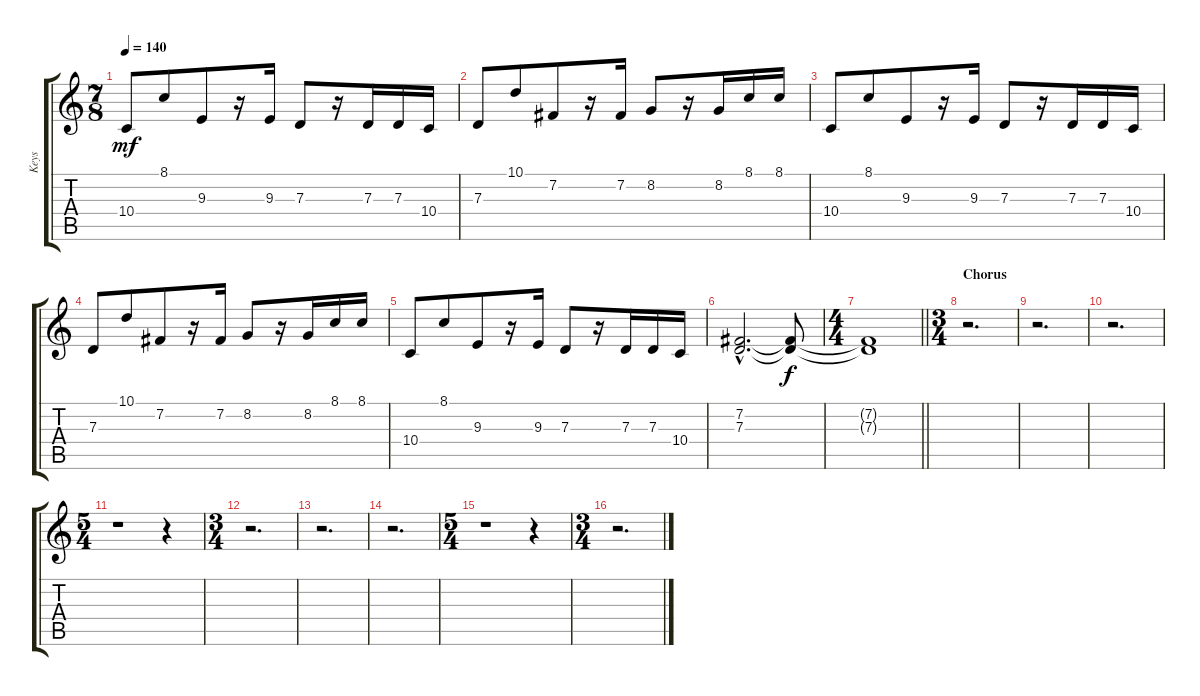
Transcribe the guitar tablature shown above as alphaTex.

\track ("Keys" "Keys") {instrument rockorgan}
\staff {score tabs}
\tuning (E4 B3 G3 D3 A2 E2) {hide}
\ts (7 8)
\tempo 140
\clef g2
\ks c
10.4.8{dy mf} 8.1.8 9.3.8 r.16 9.3.16 7.3.8 r.16 7.3.16 7.3.16 10.4.16 |
7.3.8 10.1.8 7.2.8 r.16 7.2.16 8.2.8 r.16 8.2.16 8.1.16 8.1.16 |
10.4.8 8.1.8 9.3.8 r.16 9.3.16 7.3.8 r.16 7.3.16 7.3.16 10.4.16 |
7.3.8 10.1.8 7.2.8 r.16 7.2.16 8.2.8 r.16 8.2.16 8.1.16 8.1.16 |
10.4.8 8.1.8 9.3.8 r.16 9.3.16 7.3.8 r.16 7.3.16 7.3.16 10.4.16 |
(7.2{hac} 7.3{hac}).2{d} (7.2{t} 7.3{t}).8{dy f} |
\ts (4 4)
\barLineRight lightlight
(7.2{t} 7.3{t}).1 |
\ts (3 4)
\section ("" "Chorus")
r.2{d} |
r.2{d} |
r.2{d} |
\ts (5 4)
r.1 r.4 |
\ts (3 4)
r.2{d} |
r.2{d} |
r.2{d} |
\ts (5 4)
r.1 r.4 |
\ts (3 4)
r.2{d}
